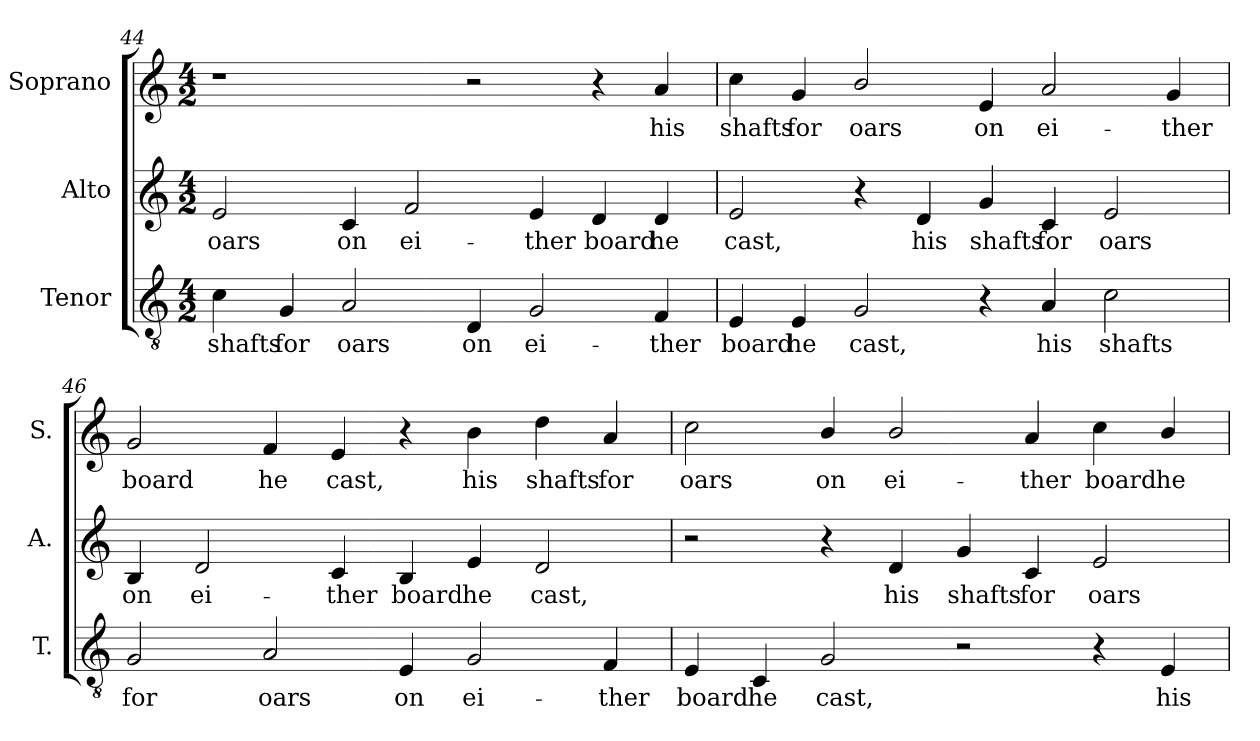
**kern	**text	**kern	**text	**kern	**text
*part3	*part3	*part2	*part2	*part1	*part1
*staff3	*staff3	*staff2	*staff2	*staff1	*staff1
*I"Tenor	*	*I"Alto	*	*I"Soprano	*
*I'T.	*	*I'A.	*	*I'S.	*
*clefGv2	*	*clefG2	*	*clefG2	*
*ITrd7c12	*	*	*	*	*
*k[]	*	*k[]	*	*k[]	*
*C:	*	*C:	*	*C:	*
*M4/2	*	*M4/2	*	*M4/2	*
=44	=44	=44	=44	=44	=44
!	!LO:LY:b:color=#000000	!	!	!	!
!	!	!	!LO:LY:b:color=#000000	!	!
4Ci\	shafts	2ei/	oars	1r	.
!	!LO:LY:b:color=#000000	!	!	!	!
4GGi/	for	.	.	.	.
!	!LO:LY:b:color=#000000	!	!	!	!
!	!	!	!LO:LY:b:color=#000000	!	!
2AAi/	oars	4ci/	on	.	.
!	!	!	!LO:LY:b:color=#000000	!	!
.	.	2fi/	ei-	.	.
!	!LO:LY:b:color=#000000	!	!	!	!
4DDi/	on	.	.	2r	.
!	!LO:LY:b:color=#000000	!	!	!	!
!	!	!	!LO:LY:b:color=#000000	!	!
2GGi/	ei-	4ei/	-ther	.	.
!	!	!	!LO:LY:b:color=#000000	!	!
.	.	4di/	board	4r	.
!	!LO:LY:b:color=#000000	!	!	!	!
!	!	!	!LO:LY:b:color=#000000	!	!
!	!	!	!	!	!LO:LY:b:color=#000000
4FFi/	-ther	4di/	he	4ai/	his
!!LO:LB:g=z
=45	=45	=45	=45	=45	=45
!	!LO:LY:b:color=#000000	!	!	!	!
!	!	!	!LO:LY:b:color=#000000	!	!
!	!	!	!	!	!LO:LY:b:color=#000000
4EEi/	board	2ei/	cast,	4cci\	shafts
!	!LO:LY:b:color=#000000	!	!	!	!
!	!	!	!	!	!LO:LY:b:color=#000000
4EEi/	he	.	.	4gi/	for
!	!LO:LY:b:color=#000000	!	!	!	!
!	!	!	!	!	!LO:LY:b:color=#000000
2GGi/	cast,	4r	.	2bi/	oars
!	!	!	!LO:LY:b:color=#000000	!	!
.	.	4di/	his	.	.
!	!	!	!LO:LY:b:color=#000000	!	!
!	!	!	!	!	!LO:LY:b:color=#000000
4r	.	4gi/	shafts	4ei/	on
!	!LO:LY:b:color=#000000	!	!	!	!
!	!	!	!LO:LY:b:color=#000000	!	!
!	!	!	!	!	!LO:LY:b:color=#000000
4AAi/	his	4ci/	for	2ai/	ei-
!	!LO:LY:b:color=#000000	!	!	!	!
!	!	!	!LO:LY:b:color=#000000	!	!
2Ci\	shafts	2ei/	oars	.	.
!	!	!	!	!	!LO:LY:b:color=#000000
.	.	.	.	4gi/	-ther
=46	=46	=46	=46	=46	=46
!	!LO:LY:b:color=#000000	!	!	!	!
!	!	!	!LO:LY:b:color=#000000	!	!
!	!	!	!	!	!LO:LY:b:color=#000000
2GGi/	for	4Bi/	on	2gi/	board
!	!	!	!LO:LY:b:color=#000000	!	!
.	.	2di/	ei-	.	.
!	!LO:LY:b:color=#000000	!	!	!	!
!	!	!	!	!	!LO:LY:b:color=#000000
2AAi/	oars	.	.	4fi/	he
!	!	!	!LO:LY:b:color=#000000	!	!
!	!	!	!	!	!LO:LY:b:color=#000000
.	.	4ci/	-ther	4ei/	cast,
!	!LO:LY:b:color=#000000	!	!	!	!
!	!	!	!LO:LY:b:color=#000000	!	!
4EEi/	on	4Bi/	board	4r	.
!	!LO:LY:b:color=#000000	!	!	!	!
!	!	!	!LO:LY:b:color=#000000	!	!
!	!	!	!	!	!LO:LY:b:color=#000000
2GGi/	ei-	4ei/	he	4bi\	his
!	!	!	!LO:LY:b:color=#000000	!	!
!	!	!	!	!	!LO:LY:b:color=#000000
.	.	2di/	cast,	4ddi\	shafts
!	!LO:LY:b:color=#000000	!	!	!	!
!	!	!	!	!	!LO:LY:b:color=#000000
4FFi/	-ther	.	.	4ai/	for
=47	=47	=47	=47	=47	=47
!	!LO:LY:b:color=#000000	!	!	!	!
!	!	!	!	!	!LO:LY:b:color=#000000
4EEi/	board	2r	.	2cci\	oars
!	!LO:LY:b:color=#000000	!	!	!	!
4CCi/	he	.	.	.	.
!	!LO:LY:b:color=#000000	!	!	!	!
!	!	!	!	!	!LO:LY:b:color=#000000
2GGi/	cast,	4r	.	4bi/	on
!	!	!	!LO:LY:b:color=#000000	!	!
!	!	!	!	!	!LO:LY:b:color=#000000
.	.	4di/	his	2bi/	ei-
!	!	!	!LO:LY:b:color=#000000	!	!
2r	.	4gi/	shafts	.	.
!	!	!	!LO:LY:b:color=#000000	!	!
!	!	!	!	!	!LO:LY:b:color=#000000
.	.	4ci/	for	4ai/	-ther
!	!	!	!LO:LY:b:color=#000000	!	!
!	!	!	!	!	!LO:LY:b:color=#000000
4r	.	2ei/	oars	4cci\	board
!	!LO:LY:b:color=#000000	!	!	!	!
!	!	!	!	!	!LO:LY:b:color=#000000
4EEi/	his	.	.	4bi/	he
=	=	=	=	=	=
*-	*-	*-	*-	*-	*-
